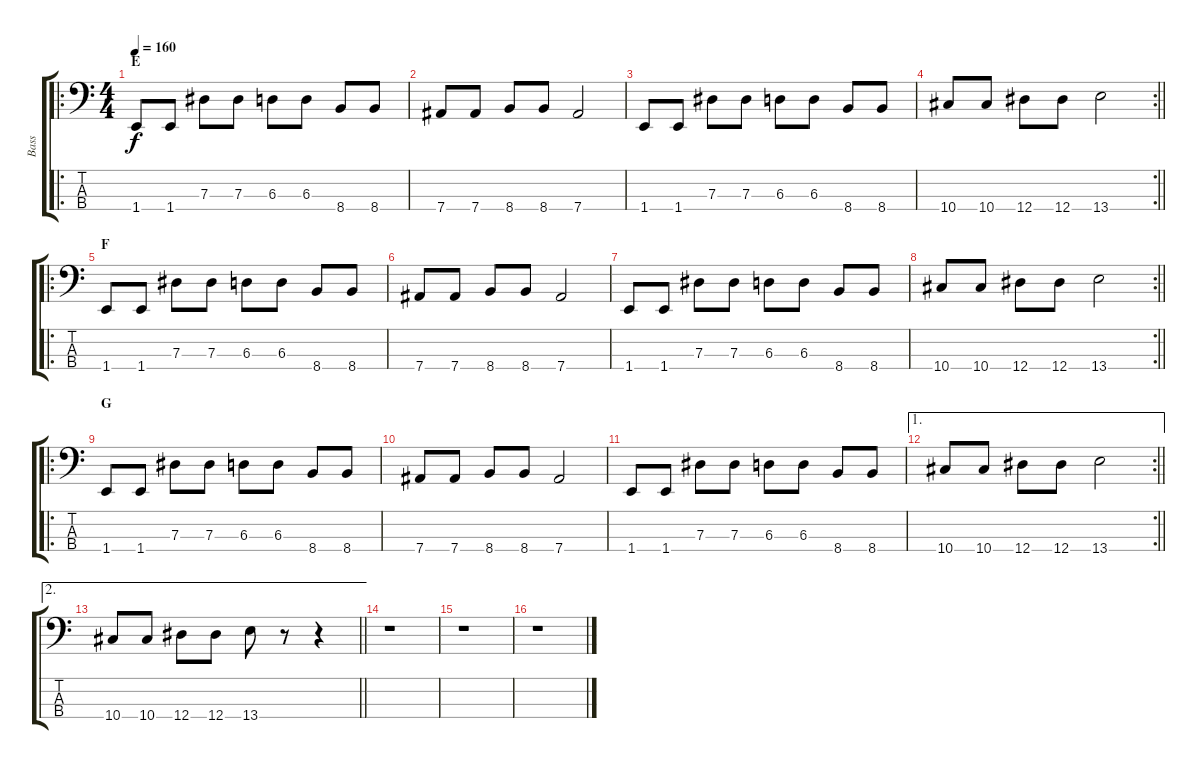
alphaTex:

\track ("Bass" "Bass") {instrument electricbassfinger}
\staff {score tabs}
\tuning (Gb2 Db2 Ab1 Eb1) {hide}
\ro
\ts (4 4)
\section ("" "E")
\tempo 160
\clef f4
\ks c
1.4.8{dy f} 1.4.8 7.3.8 7.3.8 6.3.8 6.3.8 8.4.8 8.4.8 |
7.4.8 7.4.8 8.4.8 8.4.8 7.4.2 |
1.4.8 1.4.8 7.3.8 7.3.8 6.3.8 6.3.8 8.4.8 8.4.8 |
\rc 2
\barLineRight lightlight
10.4.8 10.4.8 12.4.8 12.4.8 13.4.2 |
\ro
\section ("" "F")
1.4.8 1.4.8 7.3.8 7.3.8 6.3.8 6.3.8 8.4.8 8.4.8 |
7.4.8 7.4.8 8.4.8 8.4.8 7.4.2 |
1.4.8 1.4.8 7.3.8 7.3.8 6.3.8 6.3.8 8.4.8 8.4.8 |
\rc 2
\barLineRight lightlight
10.4.8 10.4.8 12.4.8 12.4.8 13.4.2 |
\ro
\section ("" "G")
1.4.8 1.4.8 7.3.8 7.3.8 6.3.8 6.3.8 8.4.8 8.4.8 |
7.4.8 7.4.8 8.4.8 8.4.8 7.4.2 |
1.4.8 1.4.8 7.3.8 7.3.8 6.3.8 6.3.8 8.4.8 8.4.8 |
\ae 1
\rc 2
\barLineRight lightlight
10.4.8 10.4.8 12.4.8 12.4.8 13.4.2 |
\ae 2
\barLineRight lightlight
10.4.8 10.4.8 12.4.8 12.4.8 13.4.8 r.8 r.4 |
r.1 |
r.1 |
r.1
